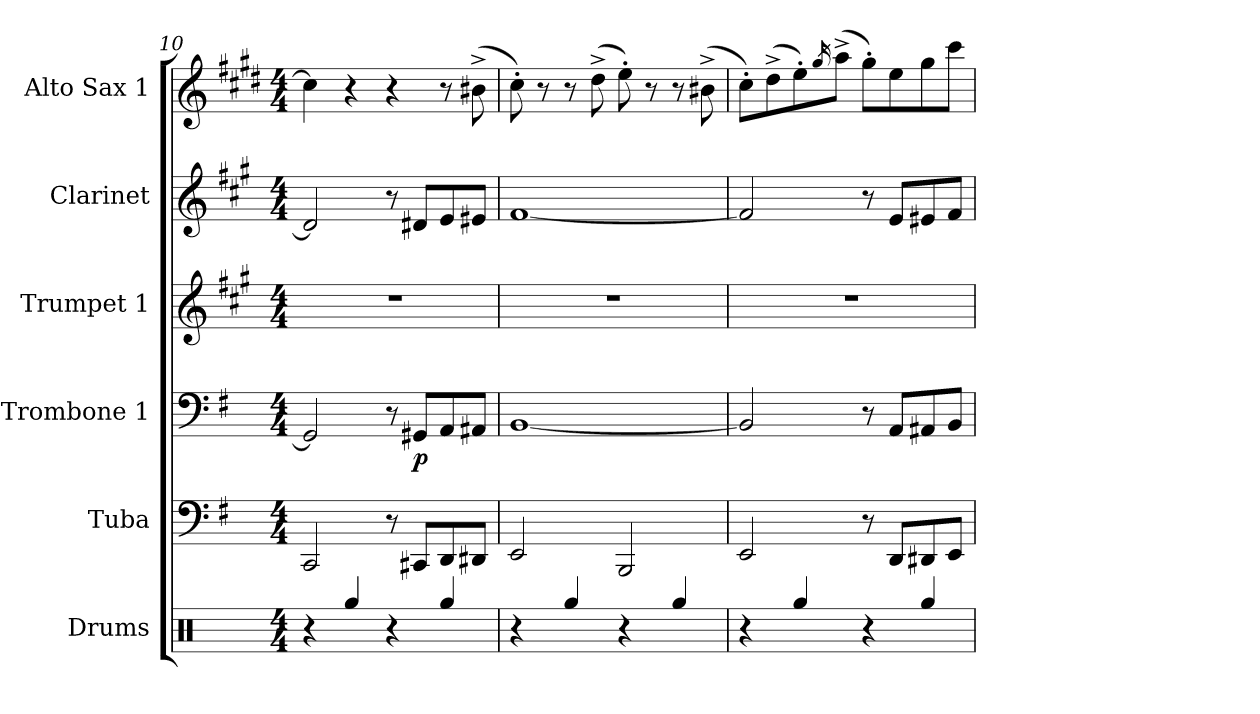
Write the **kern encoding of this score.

**kern	**kern	**kern	**dynam	**kern	**kern	**kern
*part6	*part5	*part4	*part4	*part3	*part2	*part1
*staff6	*staff5	*staff4	*staff4	*staff3	*staff2	*staff1
*I"Drums	*I"Tuba	*I"Trombone 1	*	*I"Trumpet 1	*I"Clarinet	*I"Alto Sax 1
*I'Drums	*I'Tba.	*I'Tbn. 1	*	*I'Tpt. 1	*I'Cl.	*I'Alto 1
*clefX	*clefF4	*clefF4	*	*clefG2	*clefG2	*clefG2
*	*	*	*	*ITrd1c2	*ITrd1c2	*ITrd5c9
*k[]	*k[f#]	*k[f#]	*	*k[f#]	*k[f#]	*k[f#]
*M4/4	*M4/4	*M4/4	*	*M4/4	*M4/4	*M4/4
=10	=10	=10	=10	=10	=10	=10
4r	2CC/	2GG/]	.	1r	2c/]	4e\]
4Rgg/	.	.	.	.	.	4r
4r	8r	8r	.	.	8r	4r
!	!	!	!LO:DY:b	!	!	!
.	8CC#X/L	8GG#X/L	p	.	8c#X/L	.
4Rgg/	8DD/	8AA/	.	.	8d/	8r
.	8DD#X/J	8AA#X/J	.	.	8d#X/J	(8d#X^\
=11	=11	=11	=11	=11	=11	=11
4r	2EE/	[1BB	.	1r	[1e	8e'\)
.	.	.	.	.	.	8r
4Rgg/	.	.	.	.	.	8r
.	.	.	.	.	.	(8f#^\
4r	2BBB/	.	.	.	.	8g'\)
.	.	.	.	.	.	8r
4Rgg/	.	.	.	.	.	8r
.	.	.	.	.	.	(8d#X^\
=12	=12	=12	=12	=12	=12	=12
4r	2EE/	2BB/]	.	1r	2e/]	8e'\L)
.	.	.	.	.	.	(8f#^\
4Rgg/	.	.	.	.	.	8g'\)
.	.	.	.	.	.	16qb/
.	.	.	.	.	.	(8cc^\J
4r	8r	8r	.	.	8r	8b'\L)
.	8DD/L	8AA/L	.	.	8d/L	8g\
4Rgg/	8DD#X/	8AA#X/	.	.	8d#X/	8b\
.	8EE/J	8BB/J	.	.	8e/J	8ee\J
=	=	=	=	=	=	=
*-	*-	*-	*-	*-	*-	*-
